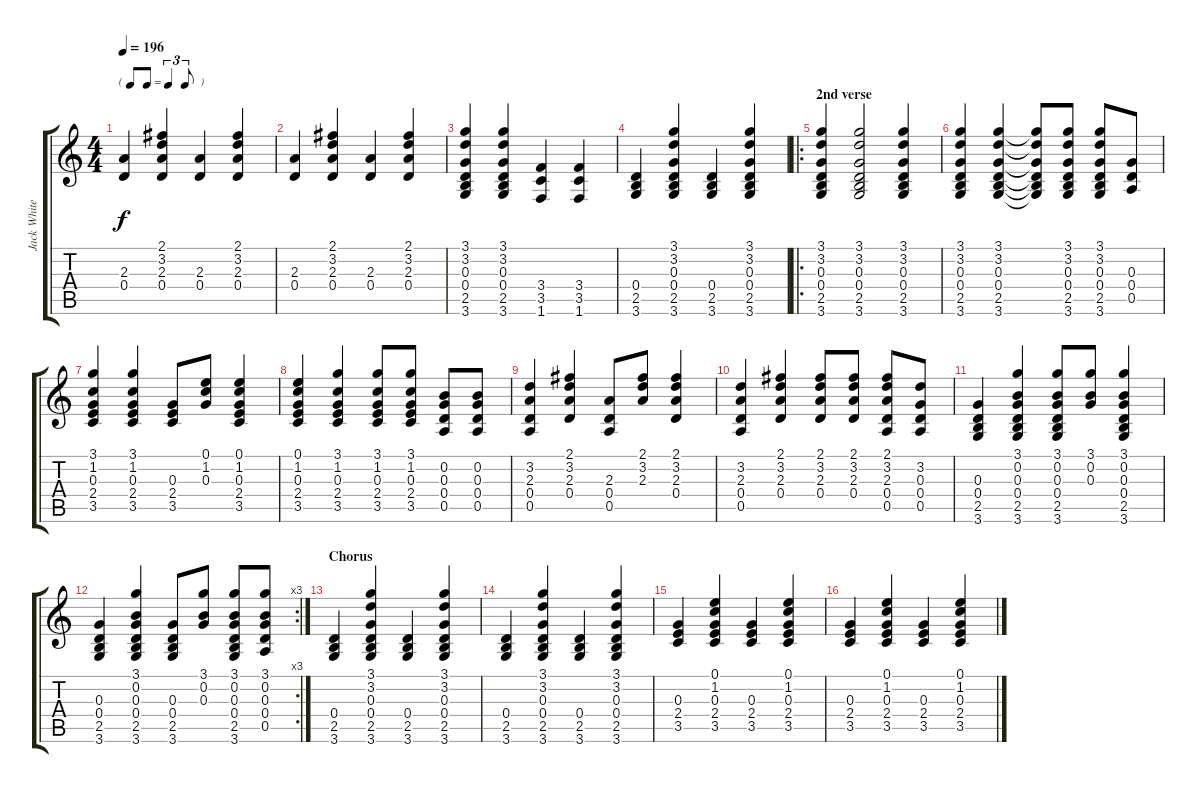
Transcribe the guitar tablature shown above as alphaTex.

\track ("Jack White" "Jack White") {instrument acousticguitarsteel}
\staff {score tabs}
\tuning (E4 B3 G3 D3 A2 E2) {hide}
\ts (4 4)
\tf triplet8th
\tempo 196
\clef g2
\ks c
(2.3 0.4).4{dy f} (2.1 3.2 2.3 0.4).4 (2.3 0.4).4 (2.1 3.2 2.3 0.4).4 |
(2.3 0.4).4 (2.1 3.2 2.3 0.4).4 (2.3 0.4).4 (2.1 3.2 2.3 0.4).4 |
(3.1 3.2 0.3 0.4 2.5 3.6).4 (3.1 3.2 0.3 0.4 2.5 3.6).4 (3.4 3.5 1.6).4 (3.4 3.5 1.6).4 |
(0.4 2.5 3.6).4 (3.1 3.2 0.3 0.4 2.5 3.6).4 (0.4 2.5 3.6).4 (3.1 3.2 0.3 0.4 2.5 3.6).4 |
\ro
\section ("" "2nd verse")
(3.1 3.2 0.3 0.4 2.5 3.6).4 (3.1 3.2 0.3 0.4 2.5 3.6).2 (3.1 3.2 0.3 0.4 2.5 3.6).4 |
(3.1 3.2 0.3 0.4 2.5 3.6).4 (3.1 3.2 0.3 0.4 2.5 3.6).4 (3.1{t} 3.2{t} 0.3{t} 0.4{t} 2.5{t} 3.6{t}).8 (3.1 3.2 0.3 0.4 2.5 3.6).8 (3.1 3.2 0.3 0.4 2.5 3.6).8 (0.3 0.4 0.5).8 |
(3.1 1.2 0.3 2.4 3.5).4 (3.1 1.2 0.3 2.4 3.5).4 (0.3 2.4 3.5).8 (0.1 1.2 0.3).8 (0.1 1.2 0.3 2.4 3.5).4 |
(0.1 1.2 0.3 2.4 3.5).4 (3.1 1.2 0.3 2.4 3.5).4 (3.1 1.2 0.3 2.4 3.5).8 (3.1 1.2 0.3 2.4 3.5).8 (0.2 0.3 0.4 0.5).8 (0.2 0.3 0.4 0.5).8 |
(3.2 2.3 0.4 0.5).4 (2.1 3.2 2.3 0.4).4 (2.3 0.4 0.5).8 (2.1 3.2 2.3).8 (2.1 3.2 2.3 0.4).4 |
(3.2 2.3 0.4 0.5).4 (2.1 3.2 2.3 0.4).4 (2.1 3.2 2.3 0.4).8 (2.1 3.2 2.3 0.4).8 (2.1 3.2 2.3 0.4 0.5).8 (3.2 0.3 0.4 0.5).8 |
(0.3 0.4 2.5 3.6).4 (3.1 0.2 0.3 0.4 2.5 3.6).4 (3.1 0.2 0.3 0.4 2.5 3.6).8 (3.1 0.2 0.3).8 (3.1 0.2 0.3 0.4 2.5 3.6).4 |
\rc 3
(0.3 0.4 2.5 3.6).4 (3.1 0.2 0.3 0.4 2.5 3.6).4 (0.3 0.4 2.5 3.6).8 (3.1 0.2 0.3).8 (3.1 0.2 0.3 0.4 2.5 3.6).8 (3.1 0.2 0.3 0.4 0.5).8 |
\section ("" "Chorus")
(0.4 2.5 3.6).4 (3.1 3.2 0.3 0.4 2.5 3.6).4 (0.4 2.5 3.6).4 (3.1 3.2 0.3 0.4 2.5 3.6).4 |
(0.4 2.5 3.6).4 (3.1 3.2 0.3 0.4 2.5 3.6).4 (0.4 2.5 3.6).4 (3.1 3.2 0.3 0.4 2.5 3.6).4 |
(0.3 2.4 3.5).4 (0.1 1.2 0.3 2.4 3.5).4 (0.3 2.4 3.5).4 (0.1 1.2 0.3 2.4 3.5).4 |
(0.3 2.4 3.5).4 (0.1 1.2 0.3 2.4 3.5).4 (0.3 2.4 3.5).4 (0.1 1.2 0.3 2.4 3.5).4
